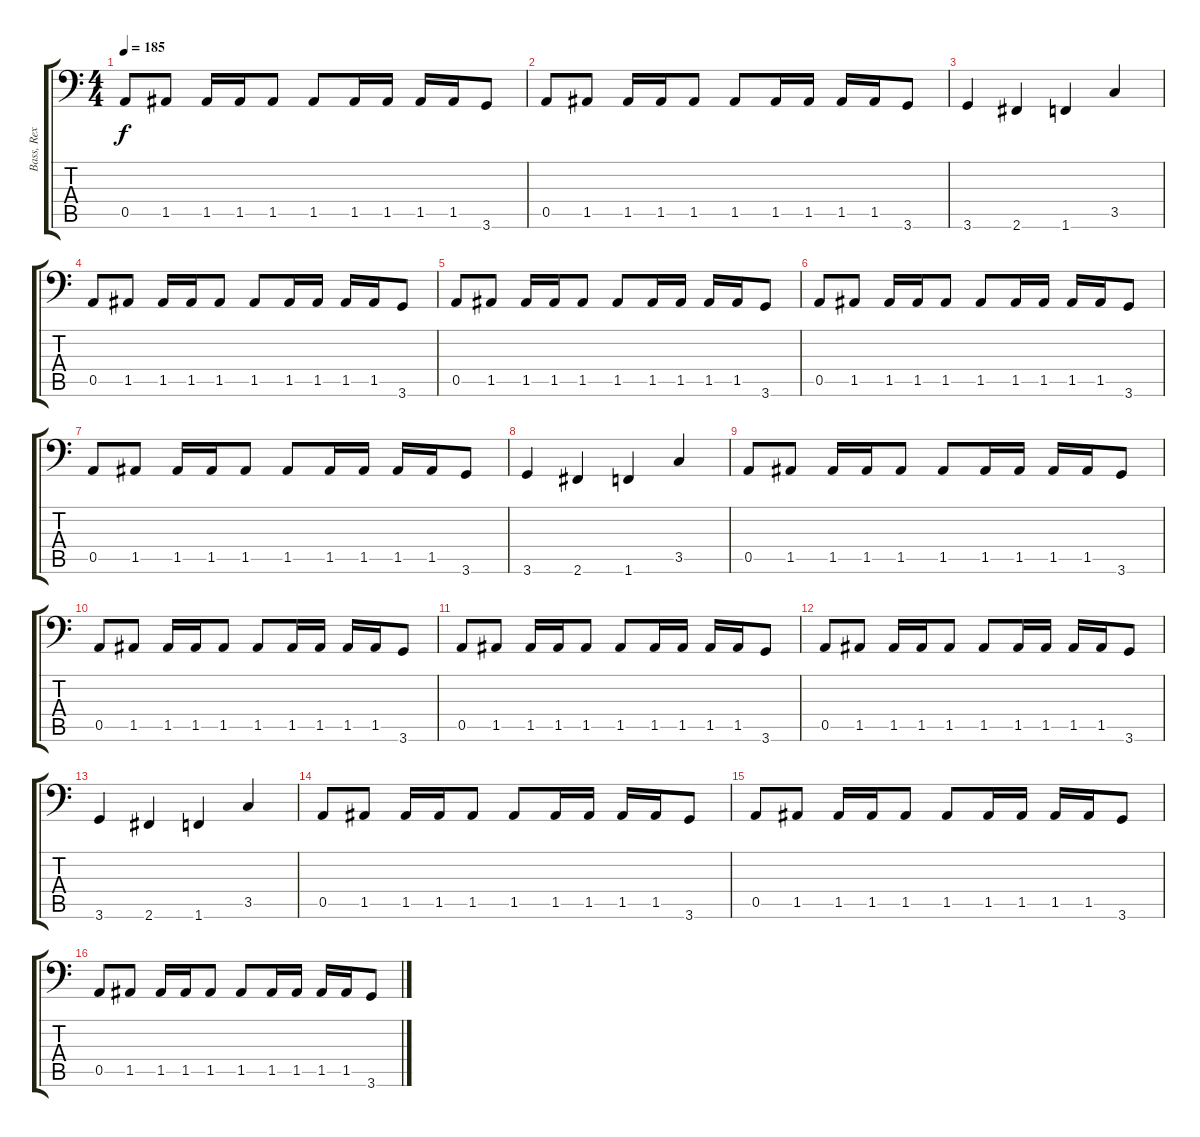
\track ("Bass, Rex" "Bass, Rex") {instrument electricbasspick}
\staff {score tabs}
\tuning (E3 B2 G2 D2 A1 E1) {hide}
\ts (4 4)
\tempo 185
\clef f4
\ks c
0.5.8{dy f} 1.5.8 1.5.16 1.5.16 1.5.8 1.5.8 1.5.16 1.5.16 1.5.16 1.5.16 3.6.8 |
0.5.8 1.5.8 1.5.16 1.5.16 1.5.8 1.5.8 1.5.16 1.5.16 1.5.16 1.5.16 3.6.8 |
3.6.4 2.6.4 1.6.4 3.5.4 |
0.5.8 1.5.8 1.5.16 1.5.16 1.5.8 1.5.8 1.5.16 1.5.16 1.5.16 1.5.16 3.6.8 |
0.5.8 1.5.8 1.5.16 1.5.16 1.5.8 1.5.8 1.5.16 1.5.16 1.5.16 1.5.16 3.6.8 |
0.5.8 1.5.8 1.5.16 1.5.16 1.5.8 1.5.8 1.5.16 1.5.16 1.5.16 1.5.16 3.6.8 |
0.5.8 1.5.8 1.5.16 1.5.16 1.5.8 1.5.8 1.5.16 1.5.16 1.5.16 1.5.16 3.6.8 |
3.6.4 2.6.4 1.6.4 3.5.4 |
0.5.8 1.5.8 1.5.16 1.5.16 1.5.8 1.5.8 1.5.16 1.5.16 1.5.16 1.5.16 3.6.8 |
0.5.8 1.5.8 1.5.16 1.5.16 1.5.8 1.5.8 1.5.16 1.5.16 1.5.16 1.5.16 3.6.8 |
0.5.8 1.5.8 1.5.16 1.5.16 1.5.8 1.5.8 1.5.16 1.5.16 1.5.16 1.5.16 3.6.8 |
0.5.8 1.5.8 1.5.16 1.5.16 1.5.8 1.5.8 1.5.16 1.5.16 1.5.16 1.5.16 3.6.8 |
3.6.4 2.6.4 1.6.4 3.5.4 |
0.5.8 1.5.8 1.5.16 1.5.16 1.5.8 1.5.8 1.5.16 1.5.16 1.5.16 1.5.16 3.6.8 |
0.5.8 1.5.8 1.5.16 1.5.16 1.5.8 1.5.8 1.5.16 1.5.16 1.5.16 1.5.16 3.6.8 |
0.5.8 1.5.8 1.5.16 1.5.16 1.5.8 1.5.8 1.5.16 1.5.16 1.5.16 1.5.16 3.6.8
